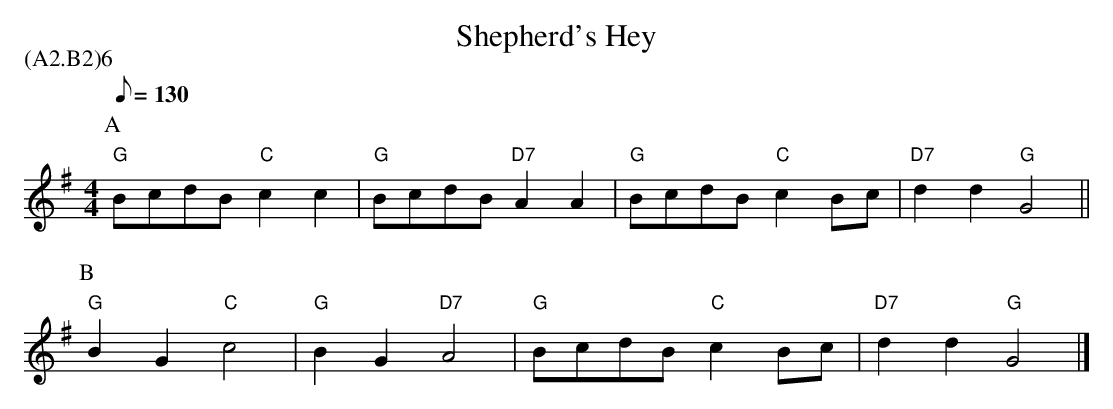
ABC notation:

X:1
T: Shepherd's Hey
M: 4/4
L: 1/8
Q: 130
P: (A2.B2)6
K: Gmaj
P: A
"G" BcdB "C" c2c2 | "G" BcdB "D7" A2A2 | "G" BcdB "C" c2Bc | "D7" d2d2 "G" G4 ||
P: B
"G" B2G2 "C" c4 | "G" B2G2 "D7" A4 | "G" BcdB "C" c2Bc | "D7" d2d2 "G" G4 |]
